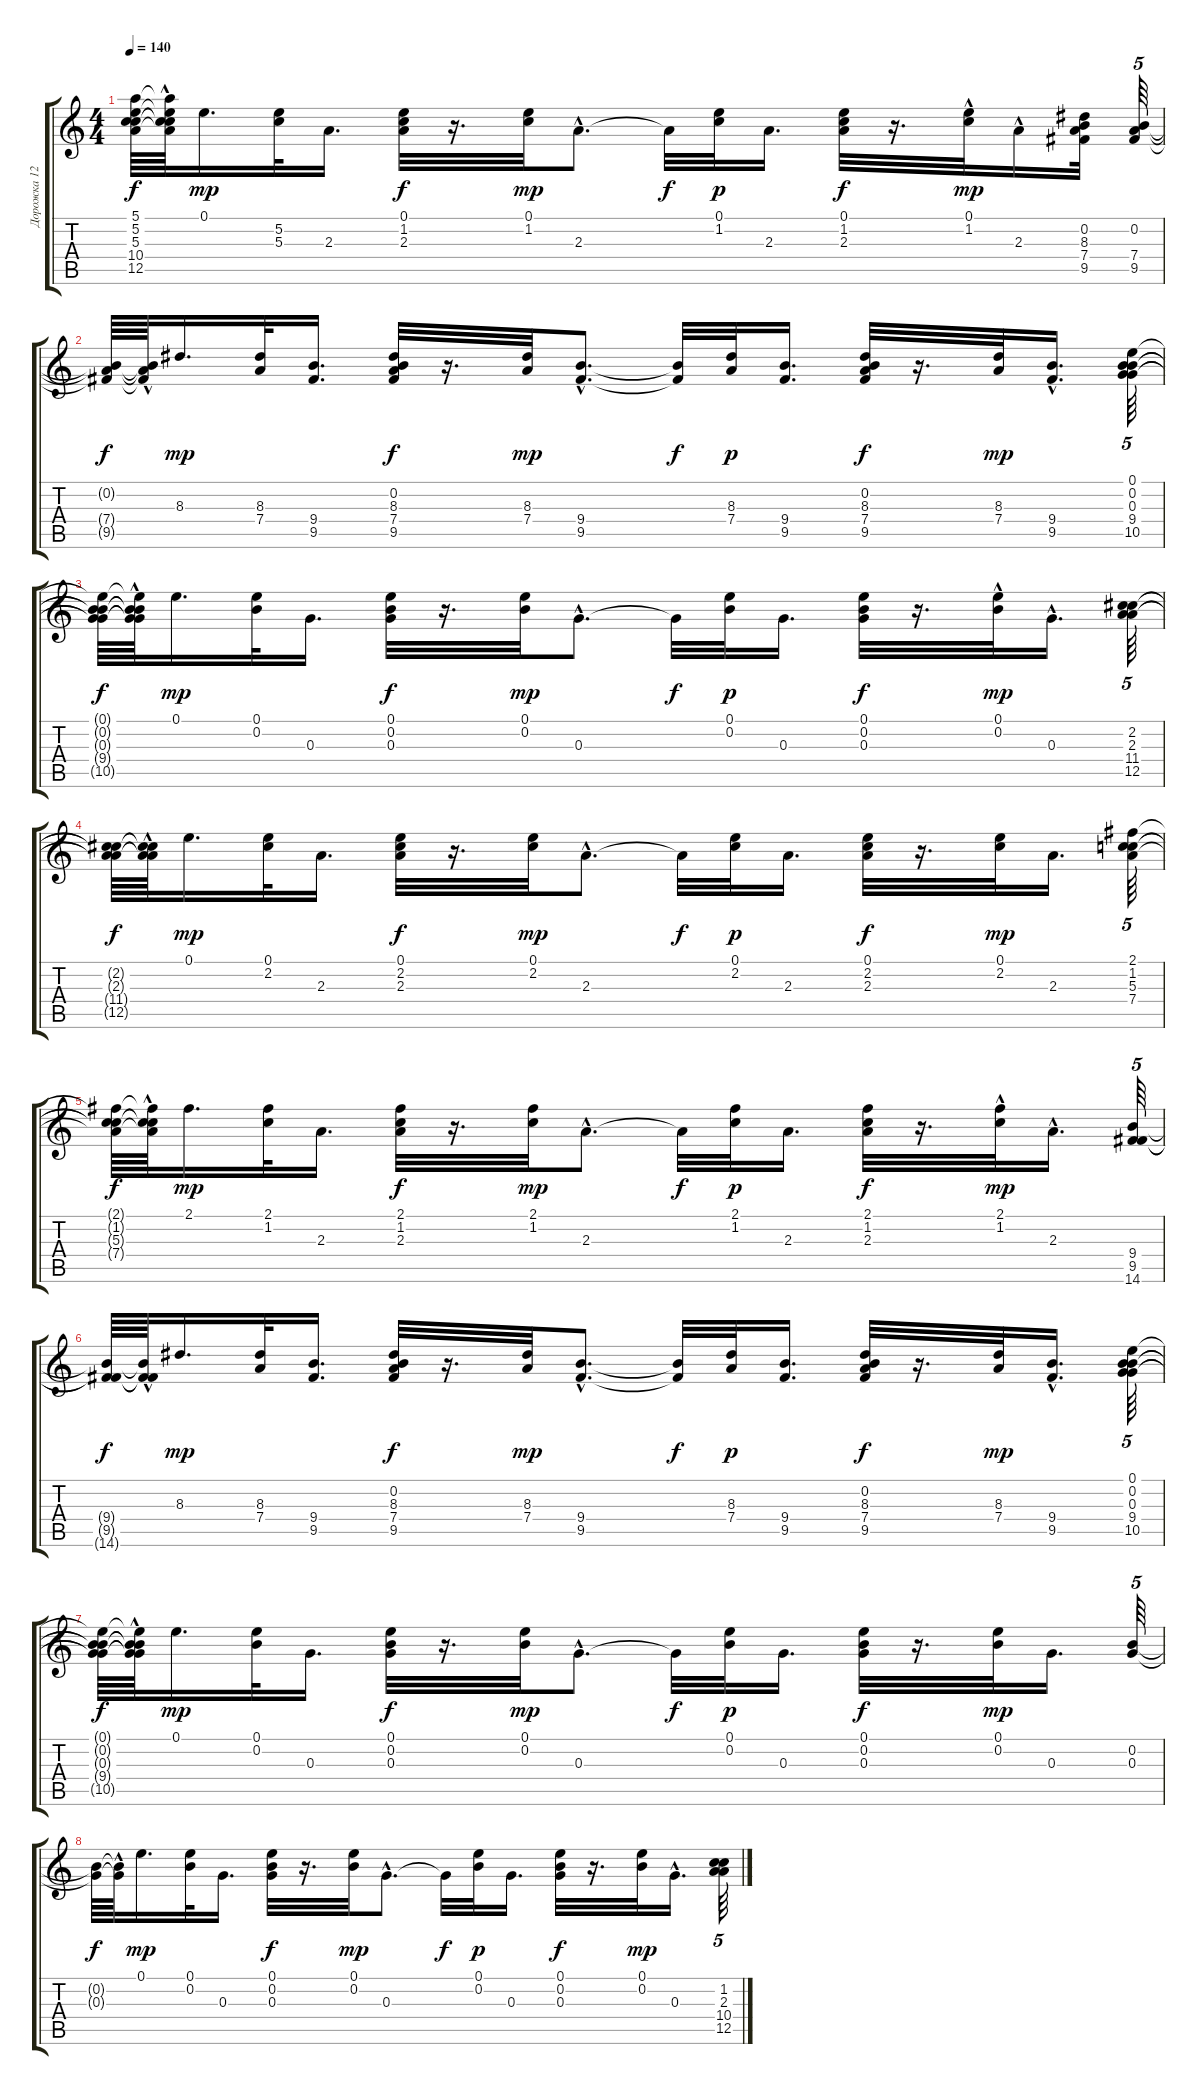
\track ("Дорожка 12" "Дорожка 12") {instrument electricguitarclean}
\staff {score tabs}
\tuning (E4 B3 G3 D3 A2 E2) {hide}
\ts (4 4)
\tempo 140
\clef g2
\ks c
(5.1{t} 5.2{t} 5.3{t} 10.4{t} 12.5{t}).64{dy f} (5.1{t} 5.2{t} 5.3{t} 10.4{hac t} 12.5{hac t}).64 0.1.16{d dy mp} (5.2 5.3).32 2.3.16{d} (0.1 1.2 2.3).32{dy f} r.16{d} (0.1 1.2).32{dy mp} 2.3{hac}.8{d} 2.3{t}.32{dy f} (0.1 1.2).32{dy p} 2.3.16{d} (0.1 1.2 2.3).32{dy f} r.16{d} (0.1{hac} 1.2{hac}).32{dy mp} 2.3{hac}.16 (0.2 8.3 7.4 9.5).32 (0.2 7.4 9.5).64{tu (5 4)} |
(0.2{t} 7.4{t} 9.5{t}).64{dy f} (0.2{hac t} 7.4{hac t} 9.5{hac t}).64 8.3.16{d dy mp} (8.3 7.4).32 (9.4 9.5).16{d} (0.2 8.3 7.4 9.5).32{dy f} r.16{d} (8.3 7.4).32{dy mp} (9.4{hac} 9.5{hac}).8{d} (9.4{t} 9.5{t}).32{dy f} (8.3 7.4).32{dy p} (9.4 9.5).16{d} (0.2 8.3 7.4 9.5).32{dy f} r.16{d} (8.3 7.4).32{dy mp} (9.4{hac} 9.5{hac}).16{d} (0.1 0.2 0.3 9.4 10.5).64{tu (5 4)} |
(0.1{t} 0.2{t} 0.3{t} 9.4{t} 10.5{t}).64{dy f} (0.1{t} 0.2{hac t} 0.3{hac t} 9.4{t} 10.5{t}).64 0.1.16{d dy mp} (0.1 0.2).32 0.3.16{d} (0.1 0.2 0.3).32{dy f} r.16{d} (0.1 0.2).32{dy mp} 0.3{hac}.8{d} 0.3{t}.32{dy f} (0.1 0.2).32{dy p} 0.3.16{d} (0.1 0.2 0.3).32{dy f} r.16{d} (0.1 0.2{hac}).32{dy mp} 0.3{hac}.16{d} (2.2 2.3 11.4 12.5).64{tu (5 4)} |
(2.2{t} 2.3{t} 11.4{t} 12.5{t}).64{dy f} (2.2{t} 2.3{t} 11.4{hac t} 12.5{hac t}).64 0.1.16{d dy mp} (0.1 2.2).32 2.3.16{d} (0.1 2.2 2.3).32{dy f} r.16{d} (0.1 2.2).32{dy mp} 2.3{hac}.8{d} 2.3{t}.32{dy f} (0.1 2.2).32{dy p} 2.3.16{d} (0.1 2.2 2.3).32{dy f} r.16{d} (0.1 2.2).32{dy mp} 2.3.16{d} (2.1 1.2 5.3 7.4).64{tu (5 4)} |
(2.1{t} 1.2{t} 5.3{t} 7.4{t}).64{dy f} (2.1{t} 1.2{t} 5.3{hac t} 7.4{hac t}).64 2.1.16{d dy mp} (2.1 1.2).32 2.3.16{d} (2.1 1.2 2.3).32{dy f} r.16{d} (2.1 1.2).32{dy mp} 2.3{hac}.8{d} 2.3{t}.32{dy f} (2.1 1.2).32{dy p} 2.3.16{d} (2.1 1.2 2.3).32{dy f} r.16{d} (2.1 1.2{hac}).32{dy mp} 2.3{hac}.16{d} (9.4 9.5 14.6).64{tu (5 4)} |
(9.4{t} 9.5{t} 14.6{t}).64{dy f} (9.4{hac t} 9.5{t} 14.6{hac t}).64 8.3.16{d dy mp} (8.3 7.4).32 (9.4 9.5).16{d} (0.2 8.3 7.4 9.5).32{dy f} r.16{d} (8.3 7.4).32{dy mp} (9.4{hac} 9.5{hac}).8{d} (9.4{t} 9.5{t}).32{dy f} (8.3 7.4).32{dy p} (9.4 9.5).16{d} (0.2 8.3 7.4 9.5).32{dy f} r.16{d} (8.3 7.4).32{dy mp} (9.4{hac} 9.5{hac}).16{d} (0.1 0.2 0.3 9.4 10.5).64{tu (5 4)} |
(0.1{t} 0.2{t} 0.3{t} 9.4{t} 10.5{t}).64{dy f} (0.1{t} 0.2{hac t} 0.3{hac t} 9.4{t} 10.5{t}).64 0.1.16{d dy mp} (0.1 0.2).32 0.3.16{d} (0.1 0.2 0.3).32{dy f} r.16{d} (0.1 0.2).32{dy mp} 0.3{hac}.8{d} 0.3{t}.32{dy f} (0.1 0.2).32{dy p} 0.3.16{d} (0.1 0.2 0.3).32{dy f} r.16{d} (0.1 0.2).32{dy mp} 0.3.16{d} (0.2 0.3).64{tu (5 4)} |
(0.2{t} 0.3{t}).64{dy f} (0.2{hac t} 0.3{hac t}).64 0.1.16{d dy mp} (0.1 0.2).32 0.3.16{d} (0.1 0.2 0.3).32{dy f} r.16{d} (0.1 0.2).32{dy mp} 0.3{hac}.8{d} 0.3{t}.32{dy f} (0.1 0.2).32{dy p} 0.3.16{d} (0.1 0.2 0.3).32{dy f} r.16{d} (0.1 0.2).32{dy mp} 0.3{hac}.16{d} (1.2 2.3 10.4 12.5).64{tu (5 4)}
